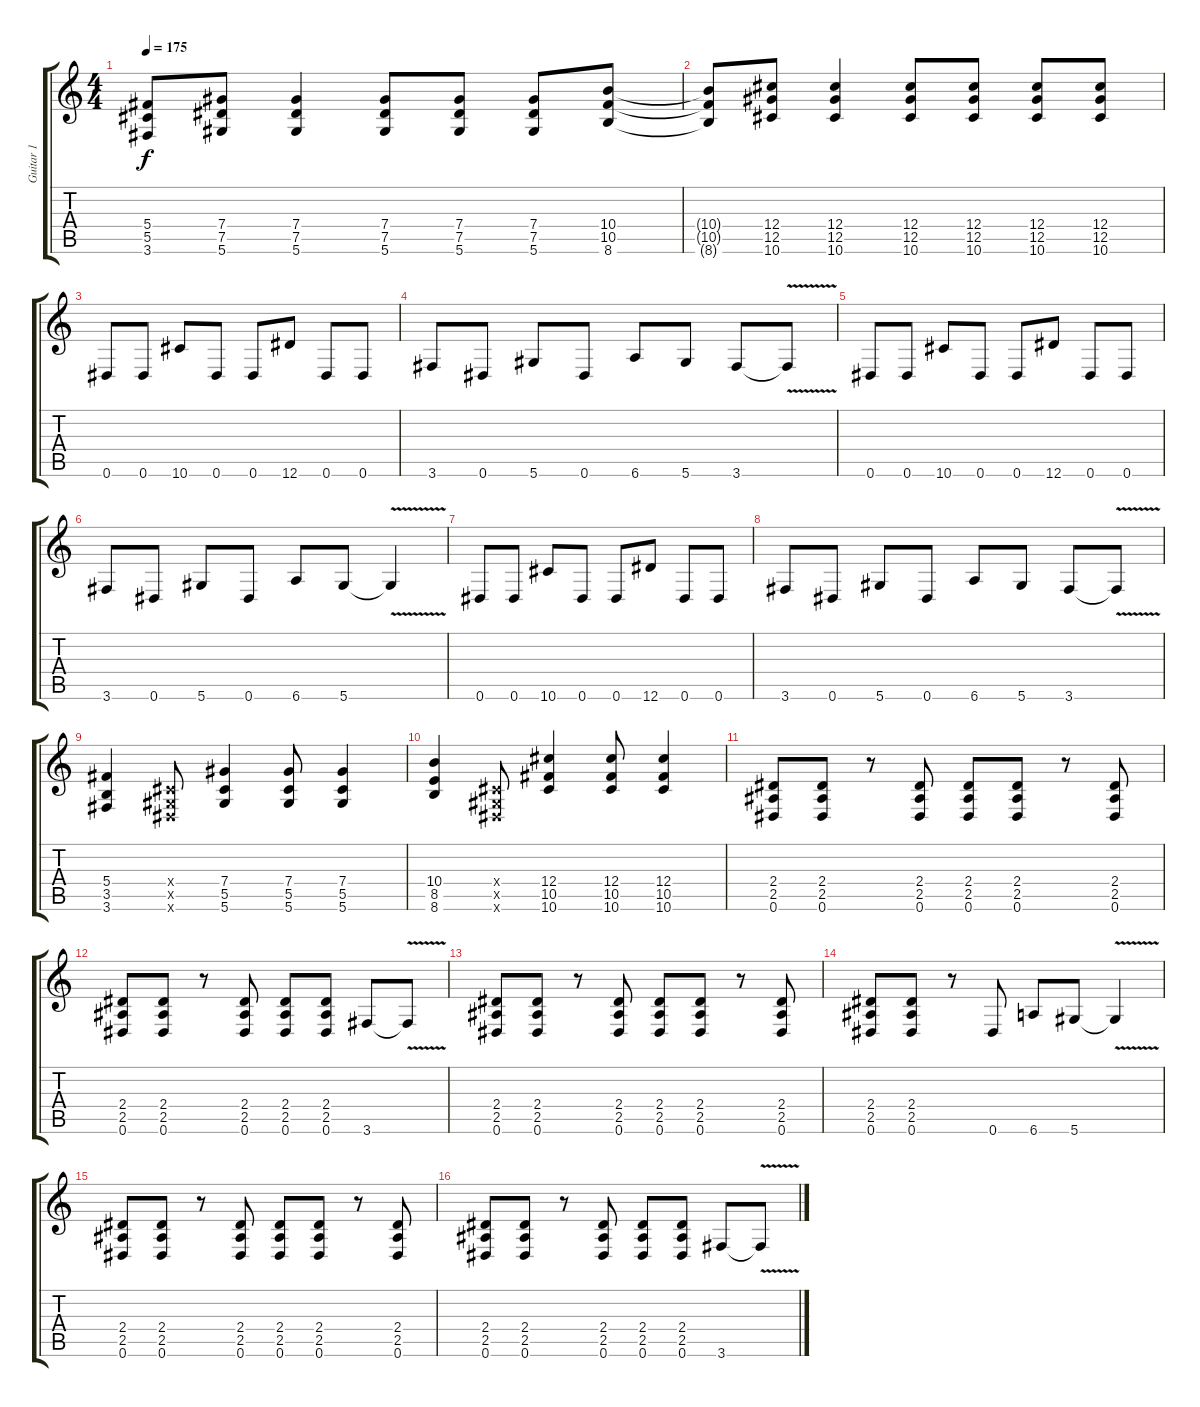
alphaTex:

\track ("Guitar 1" "Guitar 1") {instrument overdrivenguitar}
\staff {score tabs}
\tuning (Eb4 Bb3 Gb3 Db3 Ab2 Eb2) {hide}
\ts (4 4)
\tempo 175
\clef g2
\ks c
(5.4{t} 5.5{t} 3.6{t}).8{dy f} (7.4 7.5 5.6).8 (7.4 7.5 5.6).4 (7.4 7.5 5.6).8 (7.4 7.5 5.6).8 (7.4 7.5 5.6).8 (10.4 10.5 8.6).8 |
(10.4{t} 10.5{t} 8.6{t}).8 (12.4 12.5 10.6).8 (12.4 12.5 10.6).4 (12.4 12.5 10.6).8 (12.4 12.5 10.6).8 (12.4 12.5 10.6).8 (12.4 12.5 10.6).8 |
0.6.8 0.6.8 10.6.8 0.6.8 0.6.8 12.6.8 0.6.8 0.6.8 |
3.6.8 0.6.8 5.6.8 0.6.8 6.6.8 5.6.8 3.6.8 3.6{v t}.8 |
0.6.8 0.6.8 10.6.8 0.6.8 0.6.8 12.6.8 0.6.8 0.6.8 |
3.6.8 0.6.8 5.6.8 0.6.8 6.6.8 5.6.8 5.6{v t}.4 |
0.6.8 0.6.8 10.6.8 0.6.8 0.6.8 12.6.8 0.6.8 0.6.8 |
3.6.8 0.6.8 5.6.8 0.6.8 6.6.8 5.6.8 3.6.8 3.6{v t}.8 |
(5.4 3.5 3.6).4 (0.4{x} 0.5{x} 0.6{x}).8 (7.4 5.5 5.6).4 (7.4 5.5 5.6).8 (7.4 5.5 5.6).4 |
(10.4 8.5 8.6).4 (0.4{x} 0.5{x} 0.6{x}).8 (12.4 10.5 10.6).4 (12.4 10.5 10.6).8 (12.4 10.5 10.6).4 |
(2.4 2.5 0.6).8 (2.4 2.5 0.6).8 r.8 (2.4 2.5 0.6).8 (2.4 2.5 0.6).8 (2.4 2.5 0.6).8 r.8 (2.4 2.5 0.6).8 |
(2.4 2.5 0.6).8 (2.4 2.5 0.6).8 r.8 (2.4 2.5 0.6).8 (2.4 2.5 0.6).8 (2.4 2.5 0.6).8 3.6.8 3.6{v t}.8 |
(2.4 2.5 0.6).8 (2.4 2.5 0.6).8 r.8 (2.4 2.5 0.6).8 (2.4 2.5 0.6).8 (2.4 2.5 0.6).8 r.8 (2.4 2.5 0.6).8 |
(2.4 2.5 0.6).8 (2.4 2.5 0.6).8 r.8 0.6.8 6.6.8 5.6.8 5.6{v t}.4 |
(2.4 2.5 0.6).8 (2.4 2.5 0.6).8 r.8 (2.4 2.5 0.6).8 (2.4 2.5 0.6).8 (2.4 2.5 0.6).8 r.8 (2.4 2.5 0.6).8 |
(2.4 2.5 0.6).8 (2.4 2.5 0.6).8 r.8 (2.4 2.5 0.6).8 (2.4 2.5 0.6).8 (2.4 2.5 0.6).8 3.6.8 3.6{v t}.8
